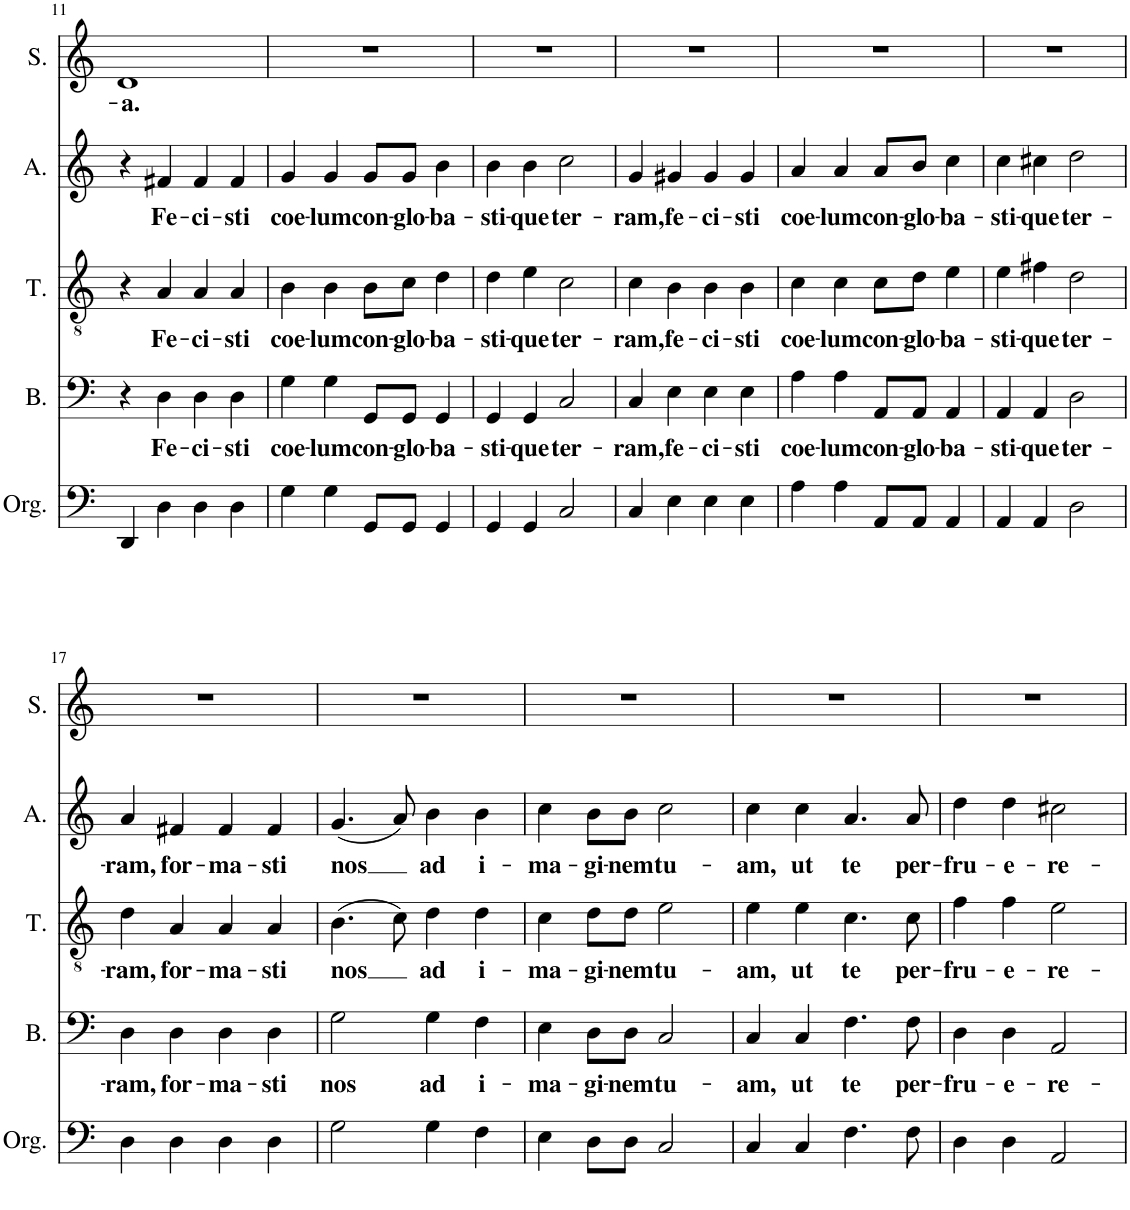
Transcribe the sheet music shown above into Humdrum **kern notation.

**kern	**kern	**text	**kern	**text	**kern	**text	**kern	**text
*part5	*part4	*part4	*part3	*part3	*part2	*part2	*part1	*part1
*staff5	*staff4	*staff4	*staff3	*staff3	*staff2	*staff2	*staff1	*staff1
*I"Orgue	*I"Bass	*	*I"Ténor	*	*I"Alto	*	*I"Soprano	*
*I'Org.	*I'B.	*	*I'T.	*	*I'A.	*	*I'S.	*
!!LO:PB:g=z
*clefF4	*clefF4	*	*clefGv2	*	*clefG2	*	*clefG2	*
*k[]	*k[]	*	*k[]	*	*k[]	*	*k[]	*
*M2/2	*M2/2	*	*M2/2	*	*M2/2	*	*M2/2	*
*met(c|)	*met(c|)	*	*met(c|)	*	*met(c|)	*	*met(c|)	*
=11	=11	=11	=11	=11	=11	=11	=11	=11
!	!	!	!	!	!	!	!	!LO:LY:b
4DD/	4r	.	4r	.	4r	.	1d	-a.
!	!	!LO:LY:b	!	!LO:LY:b	!	!LO:LY:b	!	!
4D\	4D\	Fe-	4A/	Fe-	4f#X/	Fe-	.	.
!	!	!LO:LY:b	!	!LO:LY:b	!	!LO:LY:b	!	!
4D\	4D\	-ci-	4A/	-ci-	4f#/	-ci-	.	.
!	!	!LO:LY:b	!	!LO:LY:b	!	!LO:LY:b	!	!
4D\	4D\	-sti	4A/	-sti	4f#/	-sti	.	.
=12	=12	=12	=12	=12	=12	=12	=12	=12
!	!	!LO:LY:b	!	!LO:LY:b	!	!LO:LY:b	!	!
4G\	4G\	coe-	4B\	coe-	4g/	coe-	1r	.
!	!	!LO:LY:b	!	!LO:LY:b	!	!LO:LY:b	!	!
4G\	4G\	-lum	4B\	-lum	4g/	-lum	.	.
!	!	!LO:LY:b	!	!LO:LY:b	!	!LO:LY:b	!	!
8GG/L	8GG/L	con-	8B\L	con-	8g/L	con-	.	.
!	!	!LO:LY:b	!	!LO:LY:b	!	!LO:LY:b	!	!
8GG/J	8GG/J	-glo-	8c\J	-glo-	8g/J	-glo-	.	.
!	!	!LO:LY:b	!	!LO:LY:b	!	!LO:LY:b	!	!
4GG/	4GG/	-ba-	4d\	-ba-	4b\	-ba-	.	.
=13	=13	=13	=13	=13	=13	=13	=13	=13
!	!	!LO:LY:b	!	!LO:LY:b	!	!LO:LY:b	!	!
4GG/	4GG/	-sti-	4d\	-sti-	4b\	-sti-	1r	.
!	!	!LO:LY:b	!	!LO:LY:b	!	!LO:LY:b	!	!
4GG/	4GG/	-que	4e\	-que	4b\	-que	.	.
!	!	!LO:LY:b	!	!LO:LY:b	!	!LO:LY:b	!	!
2C/	2C/	ter-	2c\	ter-	2cc\	ter-	.	.
=14	=14	=14	=14	=14	=14	=14	=14	=14
!	!	!LO:LY:b	!	!LO:LY:b	!	!LO:LY:b	!	!
4C/	4C/	-ram,	4c\	-ram,	4g/	-ram,	1r	.
!	!	!LO:LY:b	!	!LO:LY:b	!	!LO:LY:b	!	!
4E\	4E\	fe-	4B\	fe-	4g#X/	fe-	.	.
!	!	!LO:LY:b	!	!LO:LY:b	!	!LO:LY:b	!	!
4E\	4E\	-ci-	4B\	-ci-	4g#/	-ci-	.	.
!	!	!LO:LY:b	!	!LO:LY:b	!	!LO:LY:b	!	!
4E\	4E\	-sti	4B\	-sti	4g#/	-sti	.	.
=15	=15	=15	=15	=15	=15	=15	=15	=15
!	!	!LO:LY:b	!	!LO:LY:b	!	!LO:LY:b	!	!
4A\	4A\	coe-	4c\	coe-	4a/	coe-	1r	.
!	!	!LO:LY:b	!	!LO:LY:b	!	!LO:LY:b	!	!
4A\	4A\	-lum	4c\	-lum	4a/	-lum	.	.
!	!	!LO:LY:b	!	!LO:LY:b	!	!LO:LY:b	!	!
8AA/L	8AA/L	con-	8c\L	con-	8a/L	con-	.	.
!	!	!LO:LY:b	!	!LO:LY:b	!	!LO:LY:b	!	!
8AA/J	8AA/J	-glo-	8d\J	-glo-	8b/J	-glo-	.	.
!	!	!LO:LY:b	!	!LO:LY:b	!	!LO:LY:b	!	!
4AA/	4AA/	-ba-	4e\	-ba-	4cc\	-ba-	.	.
=16	=16	=16	=16	=16	=16	=16	=16	=16
!	!	!LO:LY:b	!	!LO:LY:b	!	!LO:LY:b	!	!
4AA/	4AA/	-sti-	4e\	-sti-	4cc\	-sti-	1r	.
!	!	!LO:LY:b	!	!LO:LY:b	!	!LO:LY:b	!	!
4AA/	4AA/	-que	4f#X\	-que	4cc#X\	-que	.	.
!	!	!LO:LY:b	!	!LO:LY:b	!	!LO:LY:b	!	!
2D\	2D\	ter-	2d\	ter-	2dd\	ter-	.	.
!!LO:LB:g=z
=17	=17	=17	=17	=17	=17	=17	=17	=17
!	!	!LO:LY:b	!	!LO:LY:b	!	!LO:LY:b	!	!
4D\	4D\	-ram,	4d\	-ram,	4a/	-ram,	1r	.
!	!	!LO:LY:b	!	!LO:LY:b	!	!LO:LY:b	!	!
4D\	4D\	for-	4A/	for-	4f#X/	for-	.	.
!	!	!LO:LY:b	!	!LO:LY:b	!	!LO:LY:b	!	!
4D\	4D\	-ma-	4A/	-ma-	4f#/	-ma-	.	.
!	!	!LO:LY:b	!	!LO:LY:b	!	!LO:LY:b	!	!
4D\	4D\	-sti	4A/	-sti	4f#/	-sti	.	.
=18	=18	=18	=18	=18	=18	=18	=18	=18
!	!	!LO:LY:b	!	!LO:LY:b	!	!LO:LY:b	!	!
2G\	2G\	nos	(4.B\	nos	(4.g/	nos	1r	.
.	.	.	8c\)	.	8a/)	.	.	.
!	!	!LO:LY:b	!	!LO:LY:b	!	!LO:LY:b	!	!
4G\	4G\	ad	4d\	ad	4b\	ad	.	.
!	!	!LO:LY:b	!	!LO:LY:b	!	!LO:LY:b	!	!
4F\	4F\	i-	4d\	i-	4b\	i-	.	.
=19	=19	=19	=19	=19	=19	=19	=19	=19
!	!	!LO:LY:b	!	!LO:LY:b	!	!LO:LY:b	!	!
4E\	4E\	-ma-	4c\	-ma-	4cc\	-ma-	1r	.
!	!	!LO:LY:b	!	!LO:LY:b	!	!LO:LY:b	!	!
8D\L	8D\L	-gi-	8d\L	-gi-	8b\L	-gi-	.	.
!	!	!LO:LY:b	!	!LO:LY:b	!	!LO:LY:b	!	!
8D\J	8D\J	-nem	8d\J	-nem	8b\J	-nem	.	.
!	!	!LO:LY:b	!	!LO:LY:b	!	!LO:LY:b	!	!
2C/	2C/	tu-	2e\	tu-	2cc\	tu-	.	.
=20	=20	=20	=20	=20	=20	=20	=20	=20
!	!	!LO:LY:b	!	!LO:LY:b	!	!LO:LY:b	!	!
4C/	4C/	-am,	4e\	-am,	4cc\	-am,	1r	.
!	!	!LO:LY:b	!	!LO:LY:b	!	!LO:LY:b	!	!
4C/	4C/	ut	4e\	ut	4cc\	ut	.	.
!	!	!LO:LY:b	!	!LO:LY:b	!	!LO:LY:b	!	!
4.F\	4.F\	te	4.c\	te	4.a/	te	.	.
!	!	!LO:LY:b	!	!LO:LY:b	!	!LO:LY:b	!	!
8F\	8F\	per-	8c\	per-	8a/	per-	.	.
=21	=21	=21	=21	=21	=21	=21	=21	=21
!	!	!LO:LY:b	!	!LO:LY:b	!	!LO:LY:b	!	!
4D\	4D\	-fru-	4f\	-fru-	4dd\	-fru-	1r	.
!	!	!LO:LY:b	!	!LO:LY:b	!	!LO:LY:b	!	!
4D\	4D\	-e-	4f\	-e-	4dd\	-e-	.	.
!	!	!LO:LY:b	!	!LO:LY:b	!	!LO:LY:b	!	!
2AA/	2AA/	-re-	2e\	-re-	2cc#X\	-re-	.	.
=	=	=	=	=	=	=	=	=
*-	*-	*-	*-	*-	*-	*-	*-	*-
